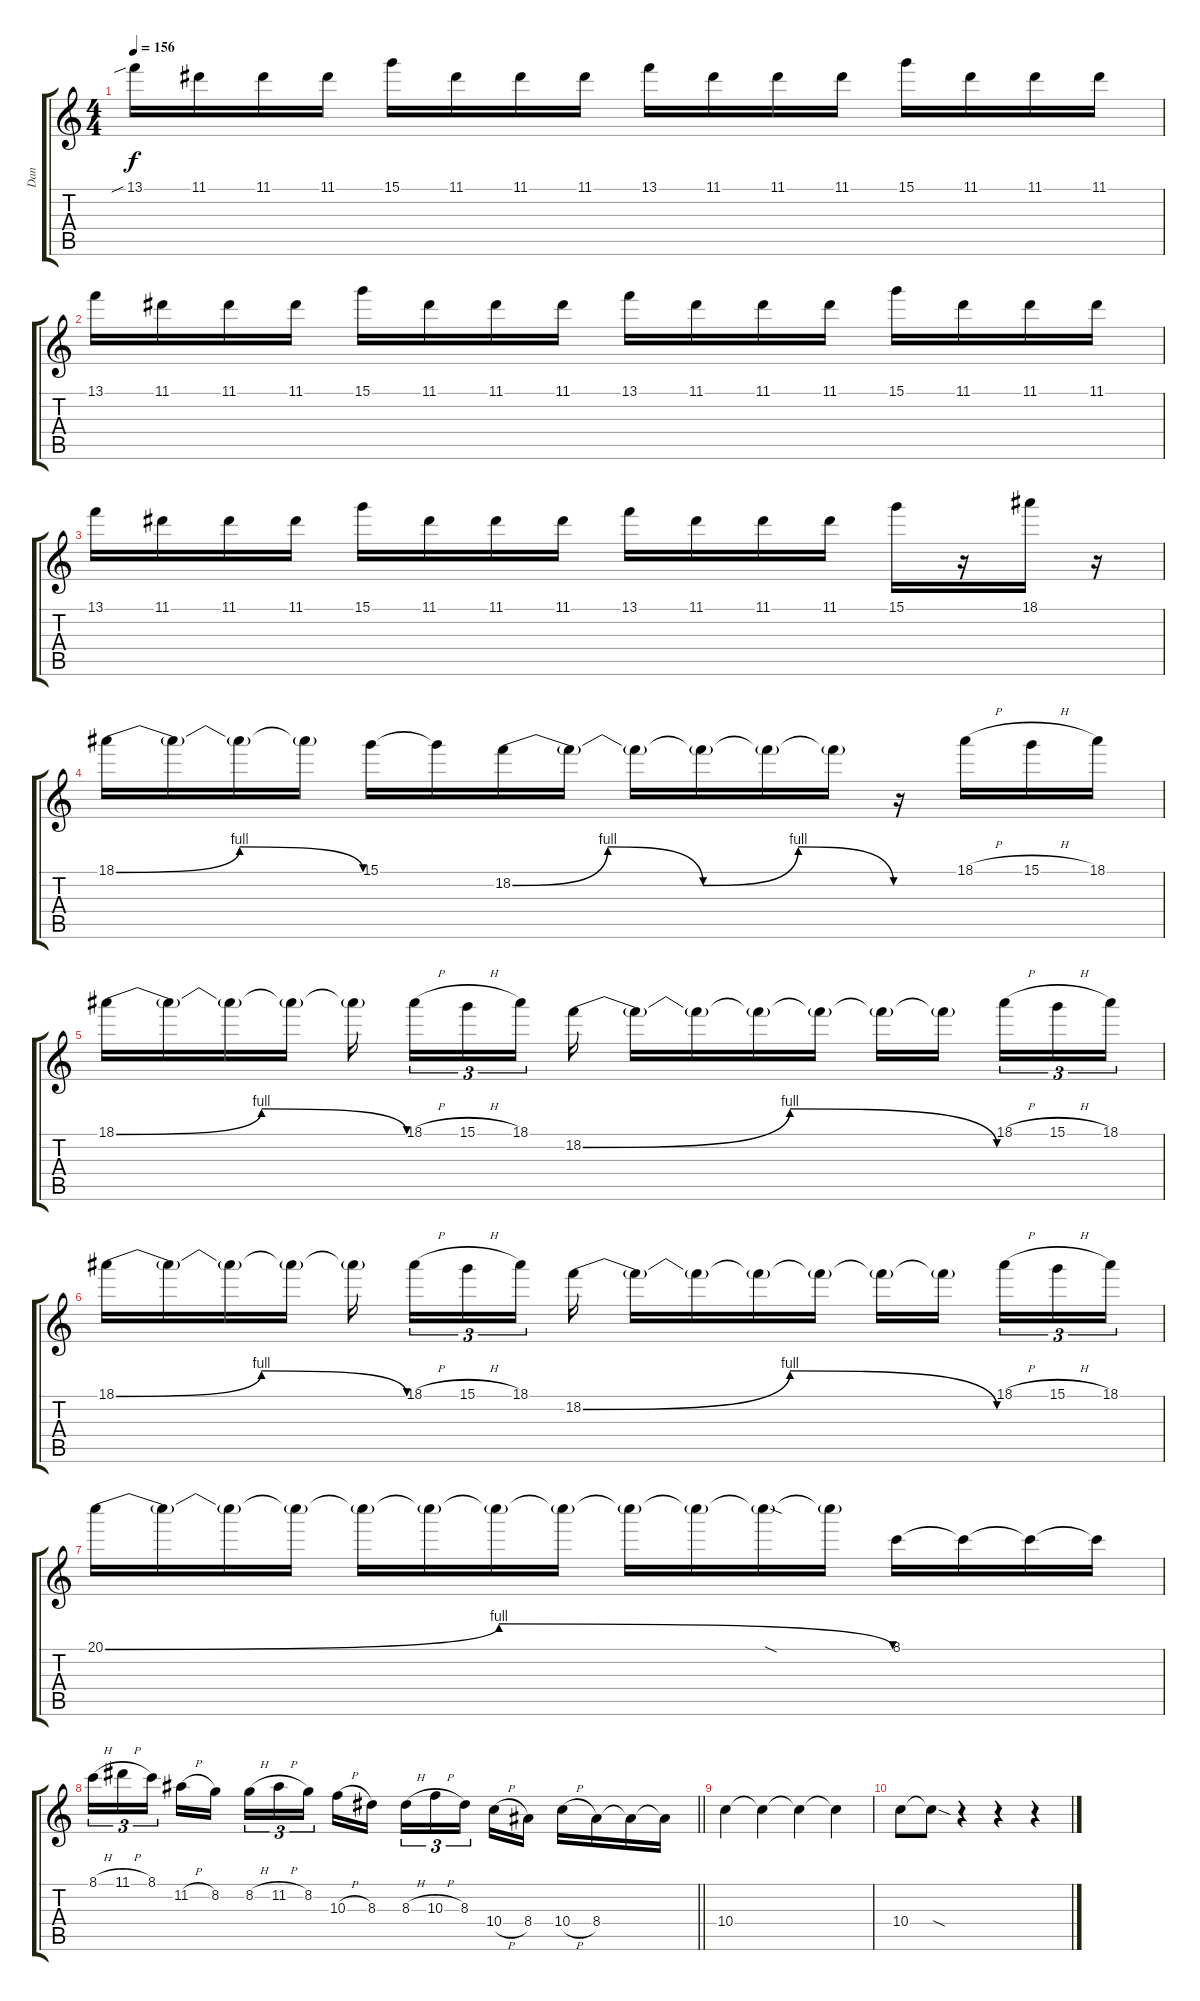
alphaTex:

\track ("Dan" "Dan") {instrument overdrivenguitar}
\staff {score tabs}
\tuning (E4 B3 G3 D3 A2 E2) {hide}
\ts (4 4)
\tempo 156
\clef g2
\ks c
13.1{sib}.16{dy f} 11.1.16 11.1.16 11.1.16 15.1.16 11.1.16 11.1.16 11.1.16 13.1.16 11.1.16 11.1.16 11.1.16 15.1.16 11.1.16 11.1.16 11.1.16 |
13.1.16 11.1.16 11.1.16 11.1.16 15.1.16 11.1.16 11.1.16 11.1.16 13.1.16 11.1.16 11.1.16 11.1.16 15.1.16 11.1.16 11.1.16 11.1.16 |
13.1.16 11.1.16 11.1.16 11.1.16 15.1.16 11.1.16 11.1.16 11.1.16 13.1.16 11.1.16 11.1.16 11.1.16 15.1.16 r.16 18.1.16 r.16 |
18.1{be (bendrelease 0 0 15 4 15 4 60 0)}.16 18.1{t}.16 18.1{t}.16 18.1{t}.16 15.1.16 15.1{t}.16 18.2{be (custom 0 0 15 4 30 0 45 4 60 0)}.16 18.2{t}.16 18.2{t}.16 18.2{t}.16 18.2{t}.16 18.2{t}.16 r.16 18.1{h}.16 15.1{h}.16 18.1.16 |
18.1{be (bendrelease 0 0 15 4 15 4 60 0)}.16 18.1{t}.16 18.1{t}.16 18.1{t}.16 18.1{t}.16{beam splitsecondary} 18.1{h}.16{tu (3 2)} 15.1{h}.16{tu (3 2)} 18.1.16{tu (3 2) beam splitsecondary} 18.2{be (bendrelease 0 0 15 4 15 4 60 0)}.16 18.2{t}.16 18.2{t}.16 18.2{t}.16 18.2{t}.16 18.2{t}.16 18.2{t}.16{beam splitsecondary} 18.1{h}.16{tu (3 2)} 15.1{h}.16{tu (3 2)} 18.1.16{tu (3 2)} |
18.1{be (bendrelease 0 0 15 4 15 4 60 0)}.16 18.1{t}.16 18.1{t}.16 18.1{t}.16 18.1{t}.16{beam splitsecondary} 18.1{h}.16{tu (3 2)} 15.1{h}.16{tu (3 2)} 18.1.16{tu (3 2) beam splitsecondary} 18.2{be (bendrelease 0 0 15 4 15 4 60 0)}.16 18.2{t}.16 18.2{t}.16 18.2{t}.16 18.2{t}.16 18.2{t}.16 18.2{t}.16{beam splitsecondary} 18.1{h}.16{tu (3 2)} 15.1{h}.16{tu (3 2)} 18.1.16{tu (3 2)} |
20.1{be (bendrelease 0 0 10 4 25 4 60 0)}.16 20.1{t}.16 20.1{t}.16 20.1{t}.16 20.1{t}.16 20.1{t}.16 20.1{t}.16 20.1{t}.16 20.1{t}.16 20.1{t}.16 20.1{sod t}.16 20.1{t}.16 8.1.16 8.1{t}.16 8.1{t}.16 8.1{t}.16 |
\barLineRight lightlight
8.1{h}.16{tu (3 2)} 11.1{h}.16{tu (3 2)} 8.1.16{tu (3 2) beam splitsecondary} 11.2{h}.16 8.2.16 8.2{h}.16{tu (3 2)} 11.2{h}.16{tu (3 2)} 8.2.16{tu (3 2) beam splitsecondary} 10.3{h}.16 8.3.16 8.3{h}.16{tu (3 2)} 10.3{h}.16{tu (3 2)} 8.3.16{tu (3 2) beam splitsecondary} 10.4{h}.16 8.4.16 10.4{h}.16 8.4.16 8.4{t}.16 8.4{t}.16 |
10.4.4 10.4{t}.4 10.4{t}.4 10.4{t}.4 |
10.4.8 10.4{sod t}.8 r.4 r.4 r.4
